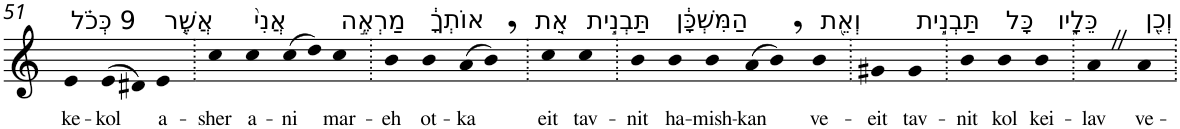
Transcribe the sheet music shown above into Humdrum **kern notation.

**kern	**text
*part1	*part1
*staff1	*staff1
*I"Piano	*
*I'Pno	*
!!LO:PB:g=z
*clefG2	*
*k[]	*
=51	=51
!LO:TX:a:t=9 כְּכֹ֗ל	!
!	!LO:LY:b
4e	ke-
!	!LO:LY:b
(>8e	-kol
8d#X)	.
!LO:TX:a:t=אֲשֶׁ֤ר	!
!	!LO:LY:b
4e	a-
=52.	=52.
!	!LO:LY:b
4cc	-sher
!LO:TX:a:t=אֲנִי֙	!
!	!LO:LY:b
4cc	a-
!	!LO:LY:b
(8cc	-ni
8dd)	.
!LO:TX:a:t=מַרְאֶ֣ה	!
!	!LO:LY:b
4cc	mar-
=53.	=53.
!	!LO:LY:b
4b	-eh
!LO:TX:a:t=אוֹתְךָ֔	!
!	!LO:LY:b
4b	ot-
!	!LO:LY:b
(8a	-ka
8b,)	.
=54.	=54.
!LO:TX:a:t=אֵ֚ת	!
!	!LO:LY:b
4cc	eit
!LO:TX:a:t=תַּבְנִ֣ית	!
!	!LO:LY:b
4cc	tav-
=55.	=55.
!	!LO:LY:b
4b	-nit
!LO:TX:a:t=הַמִּשְׁכָּ֔ן	!
!	!LO:LY:b
4b	ha-
!	!LO:LY:b
4b	-mish-
!	!LO:LY:b
(8a	-kan
8b,)	.
!LO:TX:a:t=וְאֵ֖ת	!
!	!LO:LY:b
4b	ve-
=56.	=56.
!	!LO:LY:b
4g#X	-eit
!LO:TX:a:t=תַּבְנִ֣ית	!
!	!LO:LY:b
4g#	tav-
=57.	=57.
!	!LO:LY:b
4b	-nit
!LO:TX:a:t=כָּל	!
!	!LO:LY:b
4b	kol
!LO:TX:a:t=כֵּלָ֑יו	!
!	!LO:LY:b
4b	kei-
=58.	=58.
!	!LO:LY:b
4aZ	-lav
!LO:TX:a:t=וְכֵ֖ן	!
!	!LO:LY:b
4a	ve-
=.	=.
*-	*-
